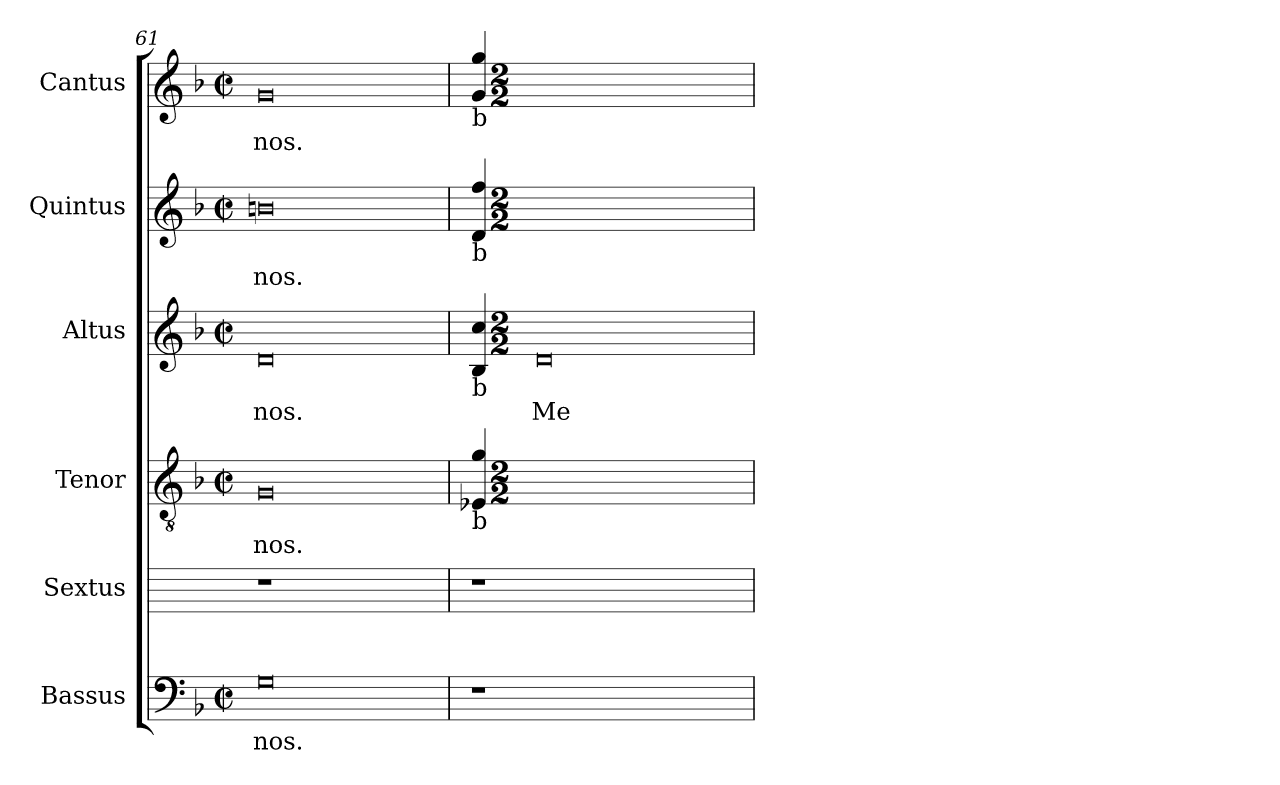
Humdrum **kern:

**kern	**text	**kern	**kern	**text	**kern	**text	**kern	**text	**kern	**text
*part6	*part6	*part5	*part4	*part4	*part3	*part3	*part2	*part2	*part1	*part1
*staff6	*staff6	*staff5	*staff4	*staff4	*staff3	*staff3	*staff2	*staff2	*staff1	*staff1
*I"Bassus	*	*I"Sextus	*I"Tenor	*	*I"Altus	*	*I"Quintus	*	*I"Cantus	*
*I'Bassus	*	*	*I'Tenor	*	*I'Altus	*	*I'Quintus	*	*I'Cantus	*
*clefF4	*	*	*clefGv2	*	*clefG2	*	*clefG2	*	*clefG2	*
*k[b-]	*	*	*k[b-]	*	*k[b-]	*	*k[b-]	*	*k[b-]	*
*F:	*	*	*F:	*	*F:	*	*F:	*	*F:	*
*M2/2	*	*	*M2/2	*	*M2/2	*	*M2/2	*	*M2/2	*
*met(c|)	*	*	*met(c|)	*	*met(c|)	*	*met(c|)	*	*met(c|)	*
=61	=61	=61	=61	=61	=61	=61	=61	=61	=61	=61
!	!LO:LY:b:cj	!	!	!LO:LY:b:cj	!	!LO:LY:b:cj	!	!LO:LY:b:cj	!	!LO:LY:b:cj
0G	-nos.	1r	0G	-nos.	0d	nos.	0bn	nos.	0g	nos.
.	.	1ryy	.	.	.	.	.	.	.	.
!!LO:PB:g=z
=62	=62!	=62	=62	=62!	=62	=62!	=62	=62!	=62!	=62!
!	!	!	!	!	!	!	!	!	!LO:TX:b:t=b	!
!	!	!	!	!	!	!	!LO:TX:b:t=b	!	!	!
!	!	!	!	!	!LO:TX:b:t=b	!	!	!	!	!
!	!	!	!LO:TX:b:t=b	!	!	!	!	!	!	!
1r	.	1r	4g/ 4E-X/	.	4cc/ 4B-/	.	4ff/ 4d/	.	4gg/ 4g/	.
*	*	*	*M2/2	*	*M2/2	*	*M2/2	*	*M2/2	*
*	*	*	*met(c|)	*	*met(c|)	*	*met(c|)	*	*met(c|)	*
!	!	!	!	!	!	!LO:LY:b:cj	!	!	!	!
.	.	.	0ryy	.	0d	Me	0ryy	.	0ryy	.
1ryy	.	1ryy	.	.	.	.	.	.	.	.
4ryy	.	4ryy	.	.	.	.	.	.	.	.
=	=	=	=	=	=	=	=	=	=	=
*-	*-	*-	*-	*-	*-	*-	*-	*-	*-	*-
